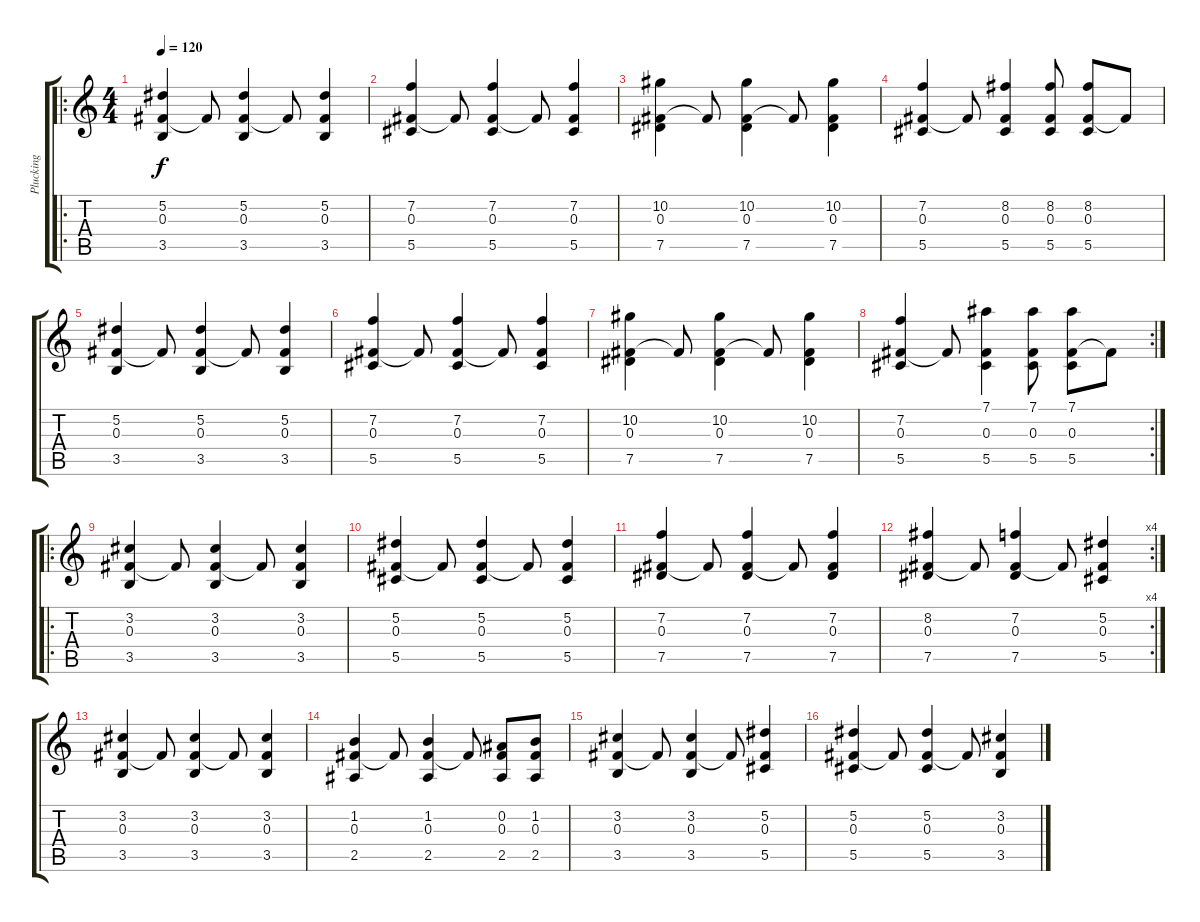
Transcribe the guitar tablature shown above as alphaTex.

\track ("Plucking" "Plucking") {instrument acousticguitarnylon}
\staff {score tabs}
\tuning (Eb4 Bb3 Gb3 Db3 Ab2 Eb2) {hide}
\ro
\ts (4 4)
\tempo 120
\clef g2
\ks c
(5.2 0.3 3.5).4{dy f} 0.3{t}.8 (5.2 0.3 3.5).4 0.3{t}.8 (5.2 0.3 3.5).4 |
(7.2 0.3 5.5).4 0.3{t}.8 (7.2 0.3 5.5).4 0.3{t}.8 (7.2 0.3 5.5).4 |
(10.2 0.3 7.5).4 0.3{t}.8 (10.2 0.3 7.5).4 0.3{t}.8 (10.2 0.3 7.5).4 |
(7.2 0.3 5.5).4 0.3{t}.8 (8.2 0.3 5.5).4 (8.2 0.3 5.5).8 (8.2 0.3 5.5).8 0.3{t}.8 |
(5.2 0.3 3.5).4 0.3{t}.8 (5.2 0.3 3.5).4 0.3{t}.8 (5.2 0.3 3.5).4 |
(7.2 0.3 5.5).4 0.3{t}.8 (7.2 0.3 5.5).4 0.3{t}.8 (7.2 0.3 5.5).4 |
(10.2 0.3 7.5).4 0.3{t}.8 (10.2 0.3 7.5).4 0.3{t}.8 (10.2 0.3 7.5).4 |
\rc 2
(7.2 0.3 5.5).4 0.3{t}.8 (7.1 0.3 5.5).4 (7.1 0.3 5.5).8 (7.1 0.3 5.5).8 0.3{t}.8 |
\ro
(3.2 0.3 3.5).4 0.3{t}.8 (3.2 0.3 3.5).4 0.3{t}.8 (3.2 0.3 3.5).4 |
(5.2 0.3 5.5).4 0.3{t}.8 (5.2 0.3 5.5).4 0.3{t}.8 (5.2 0.3 5.5).4 |
(7.2 0.3 7.5).4 0.3{t}.8 (7.2 0.3 7.5).4 0.3{t}.8 (7.2 0.3 7.5).4 |
\rc 4
(8.2 0.3 7.5).4 0.3{t}.8 (7.2 0.3 7.5).4 0.3{t}.8 (5.2 0.3 5.5).4 |
(3.2 0.3 3.5).4 0.3{t}.8 (3.2 0.3 3.5).4 0.3{t}.8 (3.2 0.3 3.5).4 |
(1.2 0.3 2.5).4 0.3{t}.8 (1.2 0.3 2.5).4 0.3{t}.8 (0.2 0.3 2.5).8 (1.2 0.3 2.5).8 |
(3.2 0.3 3.5).4 0.3{t}.8 (3.2 0.3 3.5).4 0.3{t}.8 (5.2 0.3 5.5).4 |
(5.2 0.3 5.5).4 0.3{t}.8 (5.2 0.3 5.5).4 0.3{t}.8 (3.2 0.3 3.5).4
